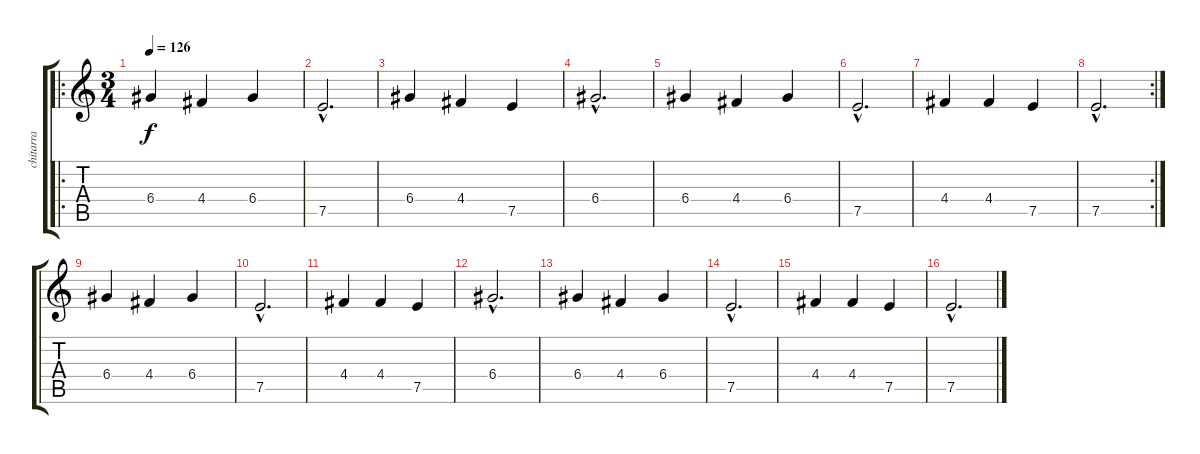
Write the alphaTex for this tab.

\track ("chitarra" "chitarra") {instrument overdrivenguitar}
\staff {score tabs}
\tuning (E4 B3 G3 D3 A2 E2) {hide}
\ro
\ts (3 4)
\tempo 126
\clef g2
\ks c
6.4.4{dy f instrument overdrivenguitar} 4.4.4 6.4.4 |
7.5{hac}.2{d} |
6.4.4 4.4.4 7.5.4 |
6.4{hac}.2{d} |
6.4.4 4.4.4 6.4.4 |
7.5{hac}.2{d} |
4.4.4 4.4.4 7.5.4 |
\rc 2
7.5{hac}.2{d} |
6.4.4 4.4.4 6.4.4 |
7.5{hac}.2{d} |
4.4.4 4.4.4 7.5.4 |
6.4{hac}.2{d} |
6.4.4 4.4.4 6.4.4 |
7.5{hac}.2{d} |
4.4.4 4.4.4 7.5.4 |
7.5{hac}.2{d}
